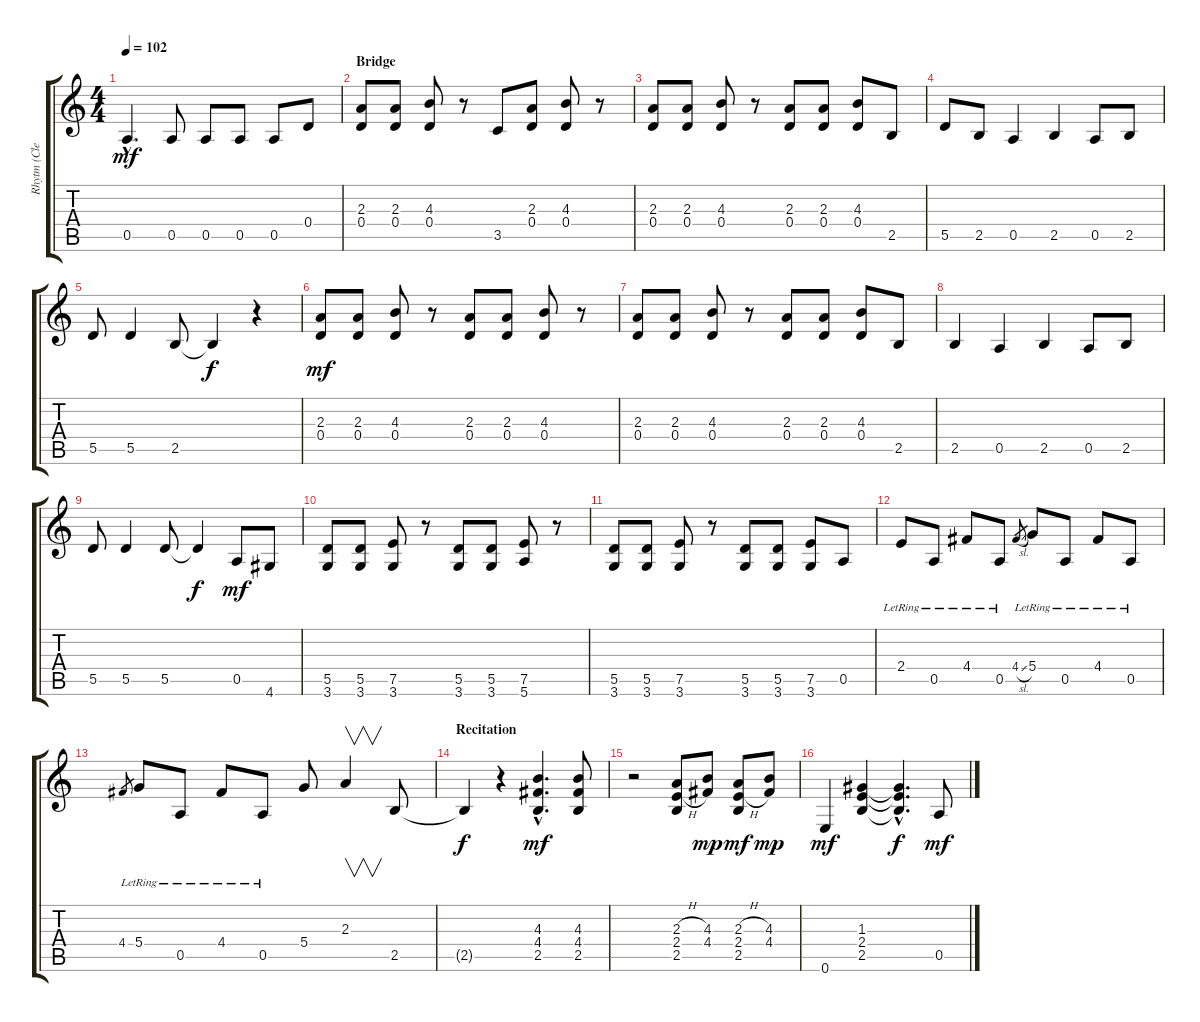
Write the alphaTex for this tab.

\track ("Rhytm (Clean)" "Rhytm (Cle") {instrument electricguitarjazz}
\staff {score tabs}
\tuning (E4 B3 G3 D3 A2 E2) {hide}
\ts (4 4)
\tempo 102
\clef g2
\ks c
0.5{hac}.4{d dy mf} 0.5.8 0.5.8 0.5.8 0.5.8 0.4.8 |
\section ("" "Bridge")
(2.3 0.4).8 (2.3 0.4).8 (4.3 0.4).8 r.8 3.5.8 (2.3 0.4).8 (4.3 0.4).8 r.8 |
(2.3 0.4).8 (2.3 0.4).8 (4.3 0.4).8 r.8 (2.3 0.4).8 (2.3 0.4).8 (4.3 0.4).8 2.5.8 |
5.5.8 2.5.8 0.5.4 2.5.4 0.5.8 2.5.8 |
5.5.8 5.5.4 2.5.8 2.5{t}.4{dy f} r.4 |
(2.3 0.4).8{dy mf} (2.3 0.4).8 (4.3 0.4).8 r.8 (2.3 0.4).8 (2.3 0.4).8 (4.3 0.4).8 r.8 |
(2.3 0.4).8 (2.3 0.4).8 (4.3 0.4).8 r.8 (2.3 0.4).8 (2.3 0.4).8 (4.3 0.4).8 2.5.8 |
2.5.4 0.5.4 2.5.4 0.5.8 2.5.8 |
5.5.8 5.5.4 5.5.8 5.5{t}.4{dy f} 0.5.8{dy mf} 4.6.8 |
(5.5 3.6).8 (5.5 3.6).8 (7.5 3.6).8 r.8 (5.5 3.6).8 (5.5 3.6).8 (7.5 5.6).8 r.8 |
(5.5 3.6).8 (5.5 3.6).8 (7.5 3.6).8 r.8 (5.5 3.6).8 (5.5 3.6).8 (7.5 3.6).8 0.5.8 |
2.4{lr}.8 0.5{lr}.8 4.4{lr}.8 0.5{lr}.8 4.4{sl}.8{gr} 5.4{lr}.8 0.5{lr}.8 4.4{lr}.8 0.5{lr}.8 |
4.4.8{gr} 5.4{lr}.8 0.5{lr}.8 4.4{lr}.8 0.5{lr}.8 5.4.8 2.3.4{v} 2.5.8 |
\section ("" "Recitation")
2.5{t}.4{dy f} r.4 (4.3{hac} 4.4{hac} 2.5{hac}).4{d dy mf} (4.3 4.4 2.5).8 |
r.2 (2.3{h} 2.4{h} 2.5).8 (4.3 4.4).8{dy mp} (2.3{h} 2.4{h} 2.5).8{dy mf} (4.3 4.4).8{dy mp} |
0.6.4{dy mf} (1.3 2.4 2.5).4 (1.3{hac t} 2.4{hac t} 2.5{hac t}).4{d dy f} 0.5.8{dy mf}
